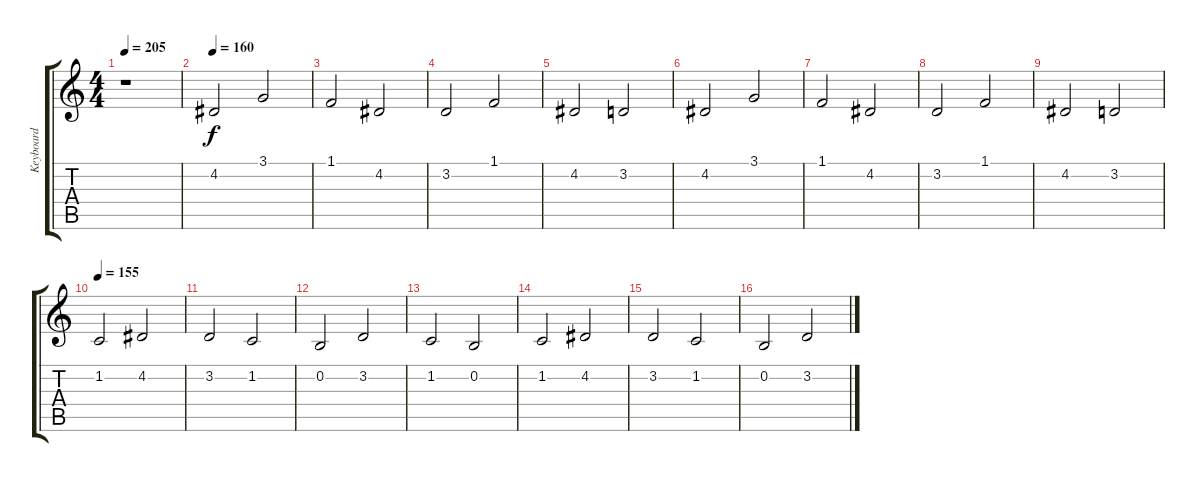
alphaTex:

\track ("Keyboard" "Keyboard") {instrument pad4choir}
\staff {score tabs}
\tuning (E4 B3 G3 D3 A2 E2) {hide}
\ts (4 4)
\tempo 205
\clef g2
\ks c
r.1{dy f} |
\tempo 160
4.2.2 3.1.2 |
1.1.2 4.2.2 |
3.2.2 1.1.2 |
4.2.2 3.2.2 |
4.2.2 3.1.2 |
1.1.2 4.2.2 |
3.2.2 1.1.2 |
4.2.2 3.2.2 |
\tempo 155
1.2.2 4.2.2 |
3.2.2 1.2.2 |
0.2.2 3.2.2 |
1.2.2 0.2.2 |
1.2.2 4.2.2 |
3.2.2 1.2.2 |
0.2.2 3.2.2
